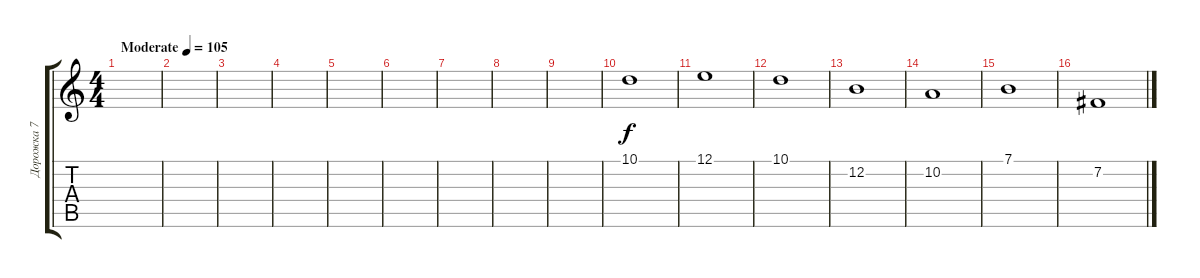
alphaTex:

\track ("Дорожка 7" "Дорожка 7") {instrument fx3crystal}
\staff {score tabs}
\tuning (E4 B3 G3 D3 A2 E2) {hide}
\ts (4 4)
\tempo (105 "Moderate")
\clef g2
\ks c
|
|
|
|
|
|
|
|
|
10.1.1 |
12.1.1 |
10.1.1 |
12.2.1 |
10.2.1 |
7.1.1 |
7.2.1
